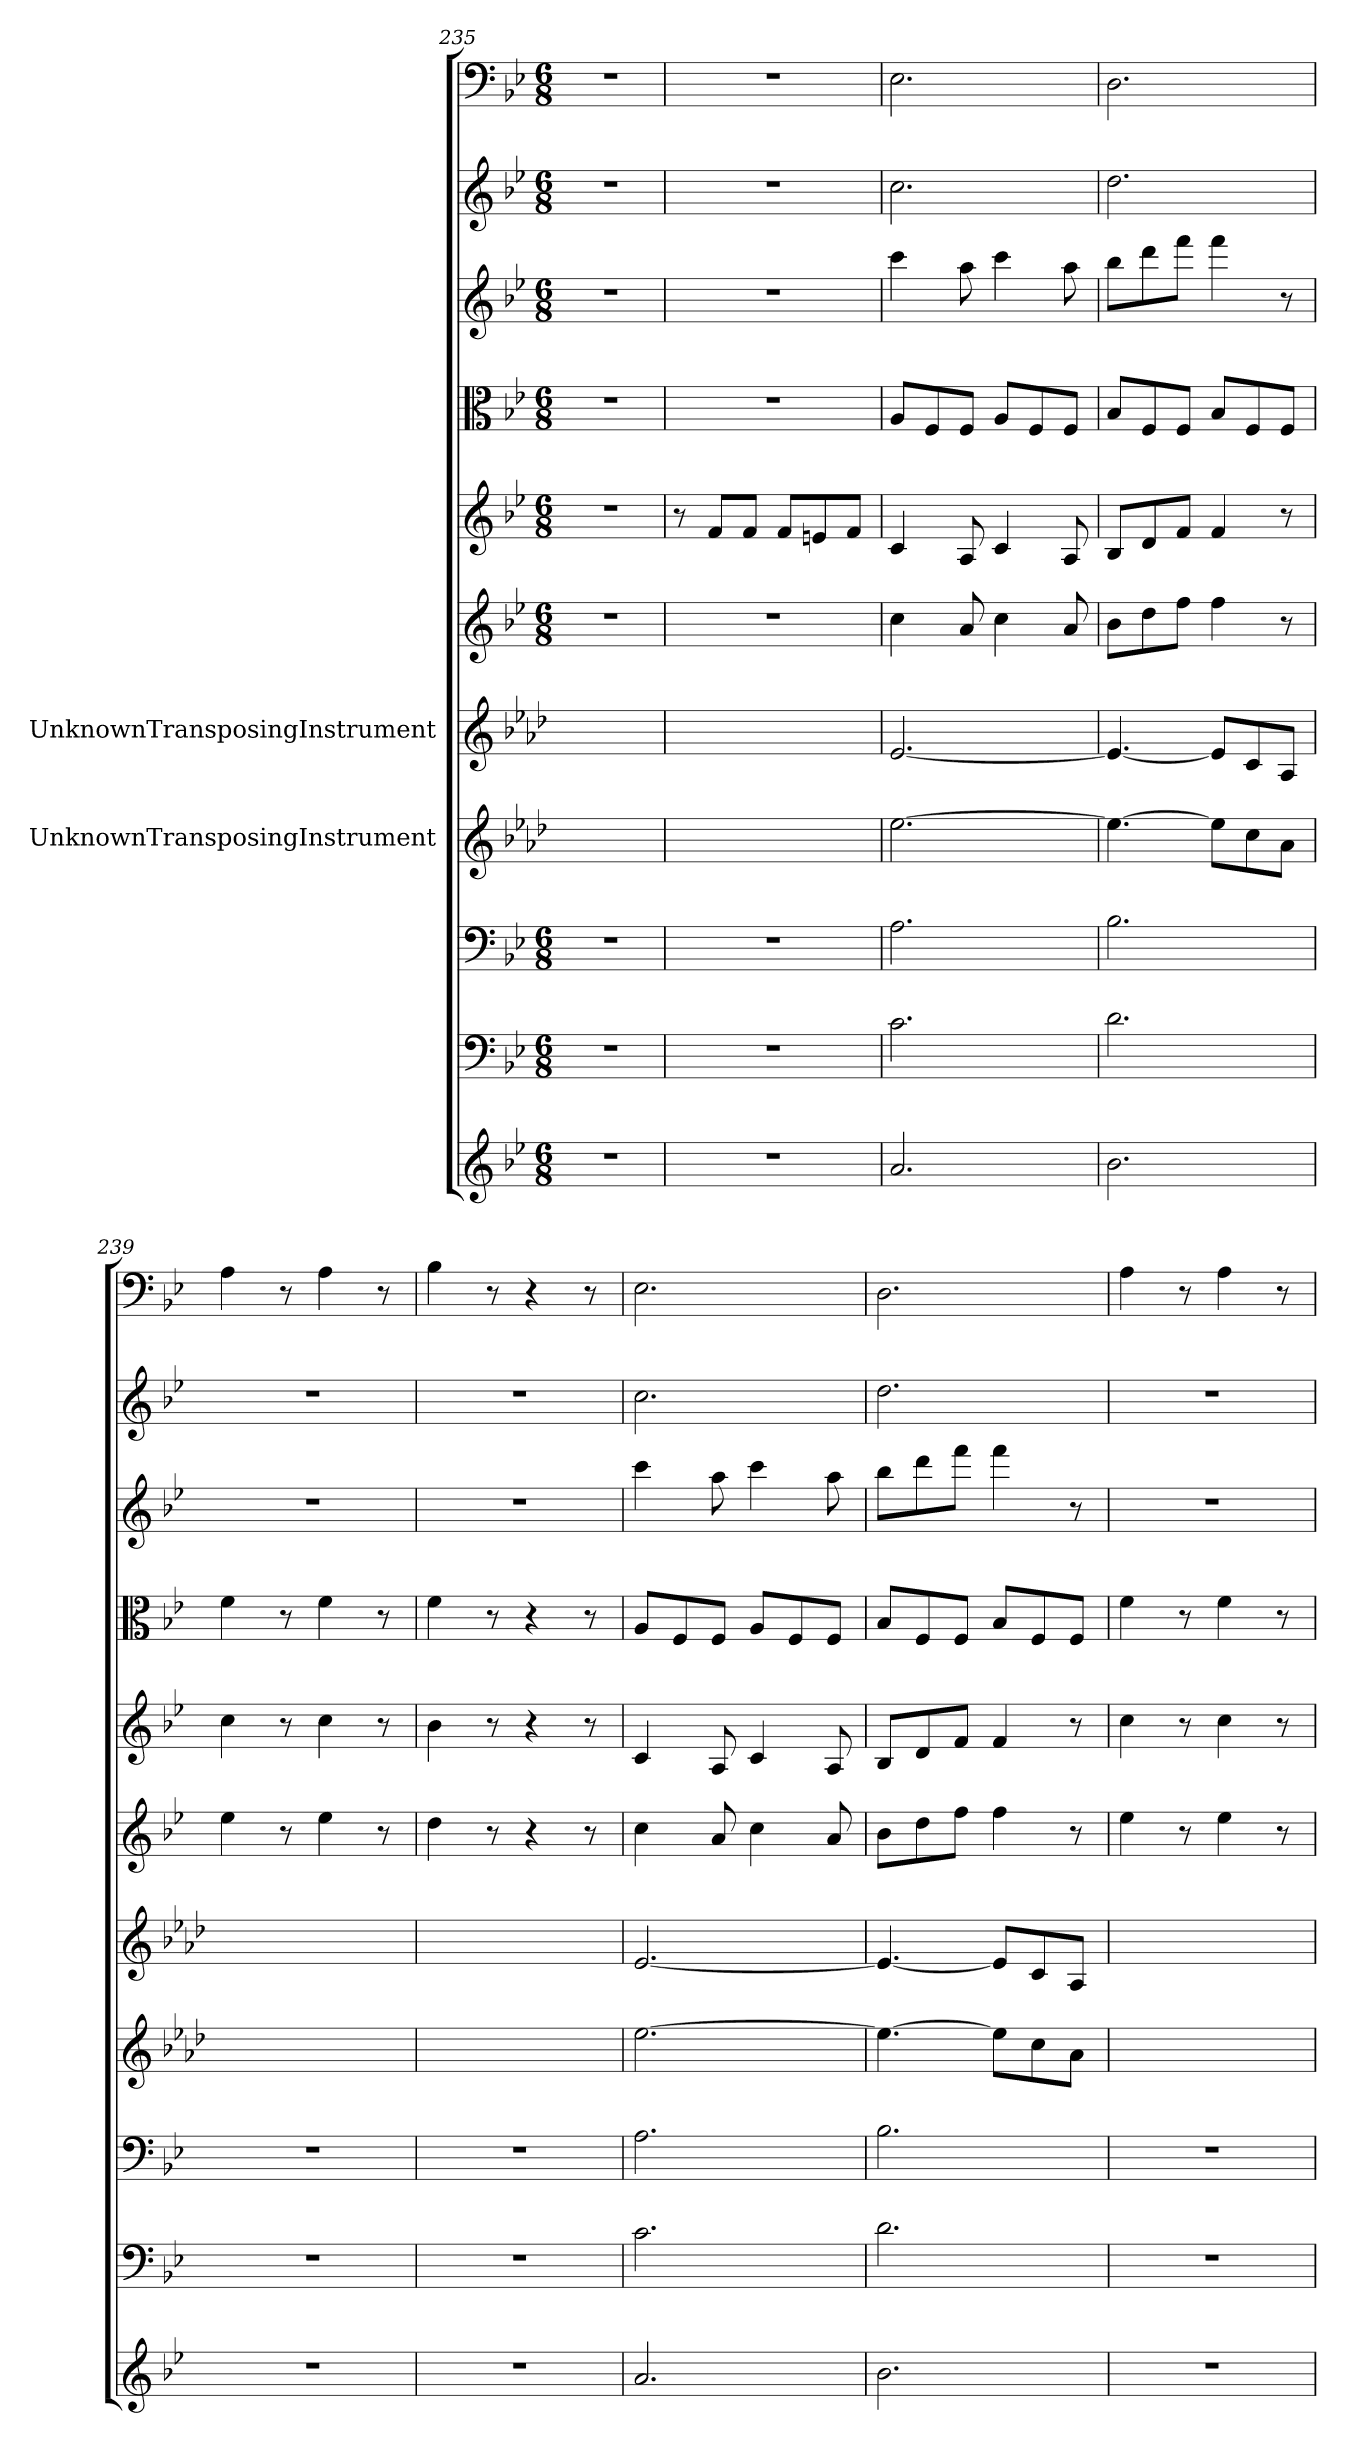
**kern	**kern	**kern	**kern	**kern	**kern	**kern	**kern	**kern	**kern	**kern
*part11	*part10	*part9	*part8	*part7	*part6	*part5	*part4	*part3	*part2	*part1
*staff11	*staff10	*staff9	*staff8	*staff7	*staff6	*staff5	*staff4	*staff3	*staff2	*staff1
*	*	*	*I"UnknownTransposingInstrument	*I"UnknownTransposingInstrument	*	*	*	*	*	*
*clefG2	*clefF4	*clefF4	*clefG2	*clefG2	*clefG2	*clefG2	*clefC3	*clefG2	*clefG2	*clefF4
*	*	*	*ITrd-1c-2	*ITrd-1c-2	*	*	*	*	*	*
*k[b-e-]	*k[b-e-]	*k[b-e-]	*k[b-e-]	*k[b-e-]	*k[b-e-]	*k[b-e-]	*k[b-e-]	*k[b-e-]	*k[b-e-]	*k[b-e-]
*B-:	*B-:	*B-:	*	*	*B-:	*B-:	*B-:	*B-:	*B-:	*B-:
*M6/8	*M6/8	*M6/8	*	*	*M6/8	*M6/8	*M6/8	*M6/8	*M6/8	*M6/8
=235	=235	=235	=235	=235	=235	=235	=235	=235	=235	=235
2.r	2.r	2.r	2.r	2.r	2.r	2.r	2.r	2.r	2.r	2.r
=236	=236	=236	=236	=236	=236	=236	=236	=236	=236	=236
2.r	2.r	2.r	2.r	2.r	2.r	8r	2.r	2.r	2.r	2.r
.	.	.	.	.	.	8f/L	.	.	.	.
.	.	.	.	.	.	8f/J	.	.	.	.
.	.	.	.	.	.	8f/L	.	.	.	.
.	.	.	.	.	.	8en/	.	.	.	.
.	.	.	.	.	.	8f/J	.	.	.	.
=237	=237	=237	=237	=237	=237	=237	=237	=237	=237	=237
2.a/	2.c\	2.A\	[2.ff\	[2.f/	4cc\	4c/	8A/L	4ccc\	2.cc\	2.E-\
.	.	.	.	.	.	.	8F/	.	.	.
.	.	.	.	.	8a/	8A/	8F/J	8aa\	.	.
.	.	.	.	.	4cc\	4c/	8A/L	4ccc\	.	.
.	.	.	.	.	.	.	8F/	.	.	.
.	.	.	.	.	8a/	8A/	8F/J	8aa\	.	.
=238	=238	=238	=238	=238	=238	=238	=238	=238	=238	=238
2.b-\	2.d\	2.B-\	4.ff\_	4.f/_	8b-\L	8B-/L	8B-/L	8bb-\L	2.dd\	2.D\
.	.	.	.	.	8dd\	8d/	8F/	8ddd\	.	.
.	.	.	.	.	8ff\J	8f/J	8F/J	8fff\J	.	.
.	.	.	8ff\L]	8f/L]	4ff\	4f/	8B-/L	4fff\	.	.
.	.	.	8dd\	8d/	.	.	8F/	.	.	.
.	.	.	8b-\J	8B-/J	8r	8r	8F/J	8r	.	.
=239	=239	=239	=239	=239	=239	=239	=239	=239	=239	=239
2.r	2.r	2.r	2.r	2.r	4ee-\	4cc\	4f\	2.r	2.r	4A\
.	.	.	.	.	8r	8r	8r	.	.	8r
.	.	.	.	.	4ee-\	4cc\	4f\	.	.	4A\
.	.	.	.	.	8r	8r	8r	.	.	8r
=240	=240	=240	=240	=240	=240	=240	=240	=240	=240	=240
2.r	2.r	2.r	2.r	2.r	4dd\	4b-\	4f\	2.r	2.r	4B-\
.	.	.	.	.	8r	8r	8r	.	.	8r
.	.	.	.	.	4r	4r	4r	.	.	4r
.	.	.	.	.	8r	8r	8r	.	.	8r
=241	=241	=241	=241	=241	=241	=241	=241	=241	=241	=241
2.a/	2.c\	2.A\	[2.ff\	[2.f/	4cc\	4c/	8A/L	4ccc\	2.cc\	2.E-\
.	.	.	.	.	.	.	8F/	.	.	.
.	.	.	.	.	8a/	8A/	8F/J	8aa\	.	.
.	.	.	.	.	4cc\	4c/	8A/L	4ccc\	.	.
.	.	.	.	.	.	.	8F/	.	.	.
.	.	.	.	.	8a/	8A/	8F/J	8aa\	.	.
=242	=242	=242	=242	=242	=242	=242	=242	=242	=242	=242
2.b-\	2.d\	2.B-\	4.ff\_	4.f/_	8b-\L	8B-/L	8B-/L	8bb-\L	2.dd\	2.D\
.	.	.	.	.	8dd\	8d/	8F/	8ddd\	.	.
.	.	.	.	.	8ff\J	8f/J	8F/J	8fff\J	.	.
.	.	.	8ff\L]	8f/L]	4ff\	4f/	8B-/L	4fff\	.	.
.	.	.	8dd\	8d/	.	.	8F/	.	.	.
.	.	.	8b-\J	8B-/J	8r	8r	8F/J	8r	.	.
=243	=243	=243	=243	=243	=243	=243	=243	=243	=243	=243
2.r	2.r	2.r	2.r	2.r	4ee-\	4cc\	4f\	2.r	2.r	4A\
.	.	.	.	.	8r	8r	8r	.	.	8r
.	.	.	.	.	4ee-\	4cc\	4f\	.	.	4A\
.	.	.	.	.	8r	8r	8r	.	.	8r
=	=	=	=	=	=	=	=	=	=	=
*-	*-	*-	*-	*-	*-	*-	*-	*-	*-	*-
